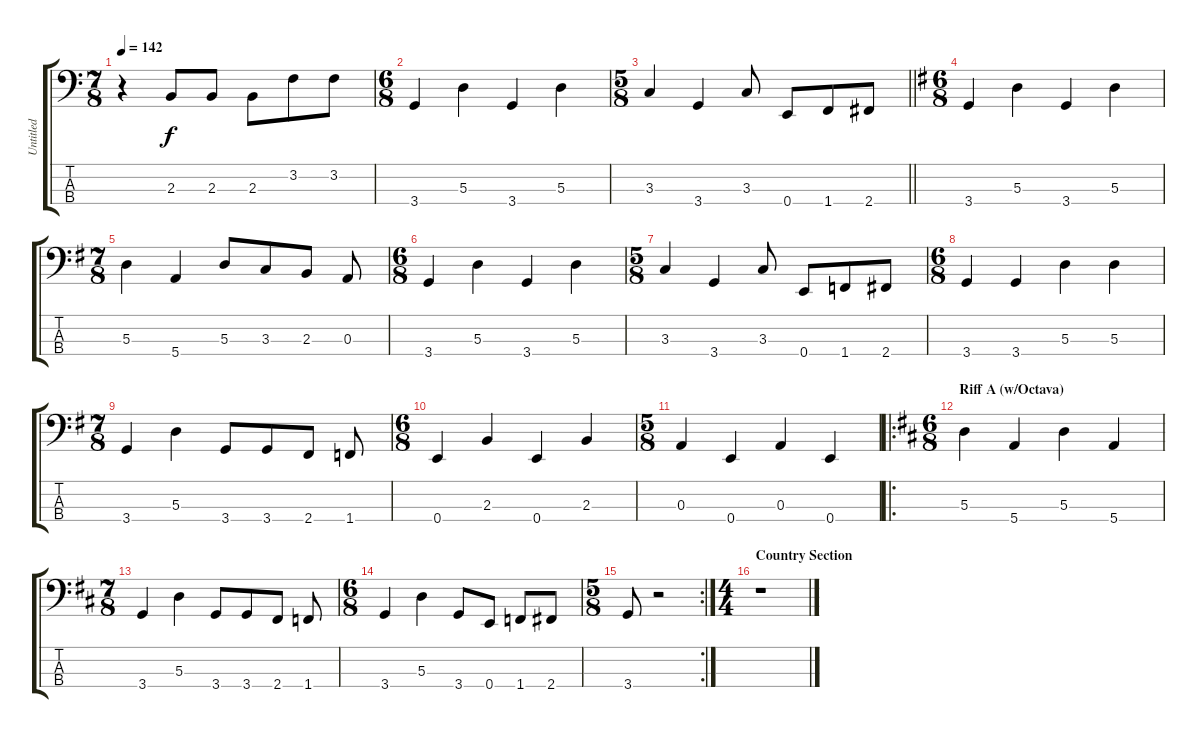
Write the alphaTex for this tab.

\track ("Untitled" "Untitled") {instrument electricbassfinger}
\staff {score tabs}
\tuning (G2 D2 A1 E1) {hide}
\ts (7 8)
\tempo 142
\clef f4
\ks c
r.4{dy f} 2.3.8 2.3.8 2.3.8 3.2.8 3.2.8 |
\ts (6 8)
3.4.4 5.3.4 3.4.4 5.3.4 |
\ts (5 8)
\barLineRight lightlight
3.3.4 3.4.4 3.3.8 0.4.8 1.4.8 2.4.8 |
\ts (6 8)
\ks g
3.4.4 5.3.4 3.4.4 5.3.4 |
\ts (7 8)
5.3.4 5.4.4 5.3.8 3.3.8 2.3.8 0.3.8 |
\ts (6 8)
3.4.4 5.3.4 3.4.4 5.3.4 |
\ts (5 8)
3.3.4 3.4.4 3.3.8 0.4.8 1.4.8 2.4.8 |
\ts (6 8)
3.4.4 3.4.4 5.3.4 5.3.4 |
\ts (7 8)
3.4.4 5.3.4 3.4.8 3.4.8 2.4.8 1.4.8 |
\ts (6 8)
0.4.4 2.3.4 0.4.4 2.3.4 |
\ts (5 8)
0.3.4 0.4.4 0.3.4 0.4.4 |
\ro
\ts (6 8)
\section ("" "Riff A (w/Octava)")
\ks d
5.3.4 5.4.4 5.3.4 5.4.4 |
\ts (7 8)
3.4.4 5.3.4 3.4.8 3.4.8 2.4.8 1.4.8 |
\ts (6 8)
3.4.4 5.3.4 3.4.8 0.4.8 1.4.8 2.4.8 |
\rc 2
\ts (5 8)
3.4.8 r.2 |
\ts (4 4)
\section ("" "Country Section")
r.1
